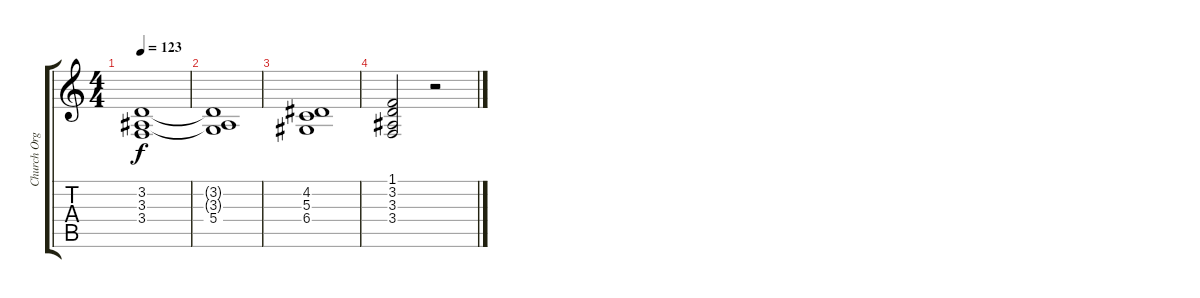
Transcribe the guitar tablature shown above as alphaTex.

\track ("Church Organ" "Church Org") {instrument churchorgan}
\staff {score tabs}
\tuning (E4 B3 G3 D3 A2 E2) {hide}
\ts (4 4)
\tempo 123
\clef g2
\ks c
(3.2 3.3 3.4).1{dy f} |
(3.2{t} 3.3{t} 5.4).1 |
(4.2 5.3 6.4).1 |
(1.1 3.2 3.3 3.4).2 r.2
